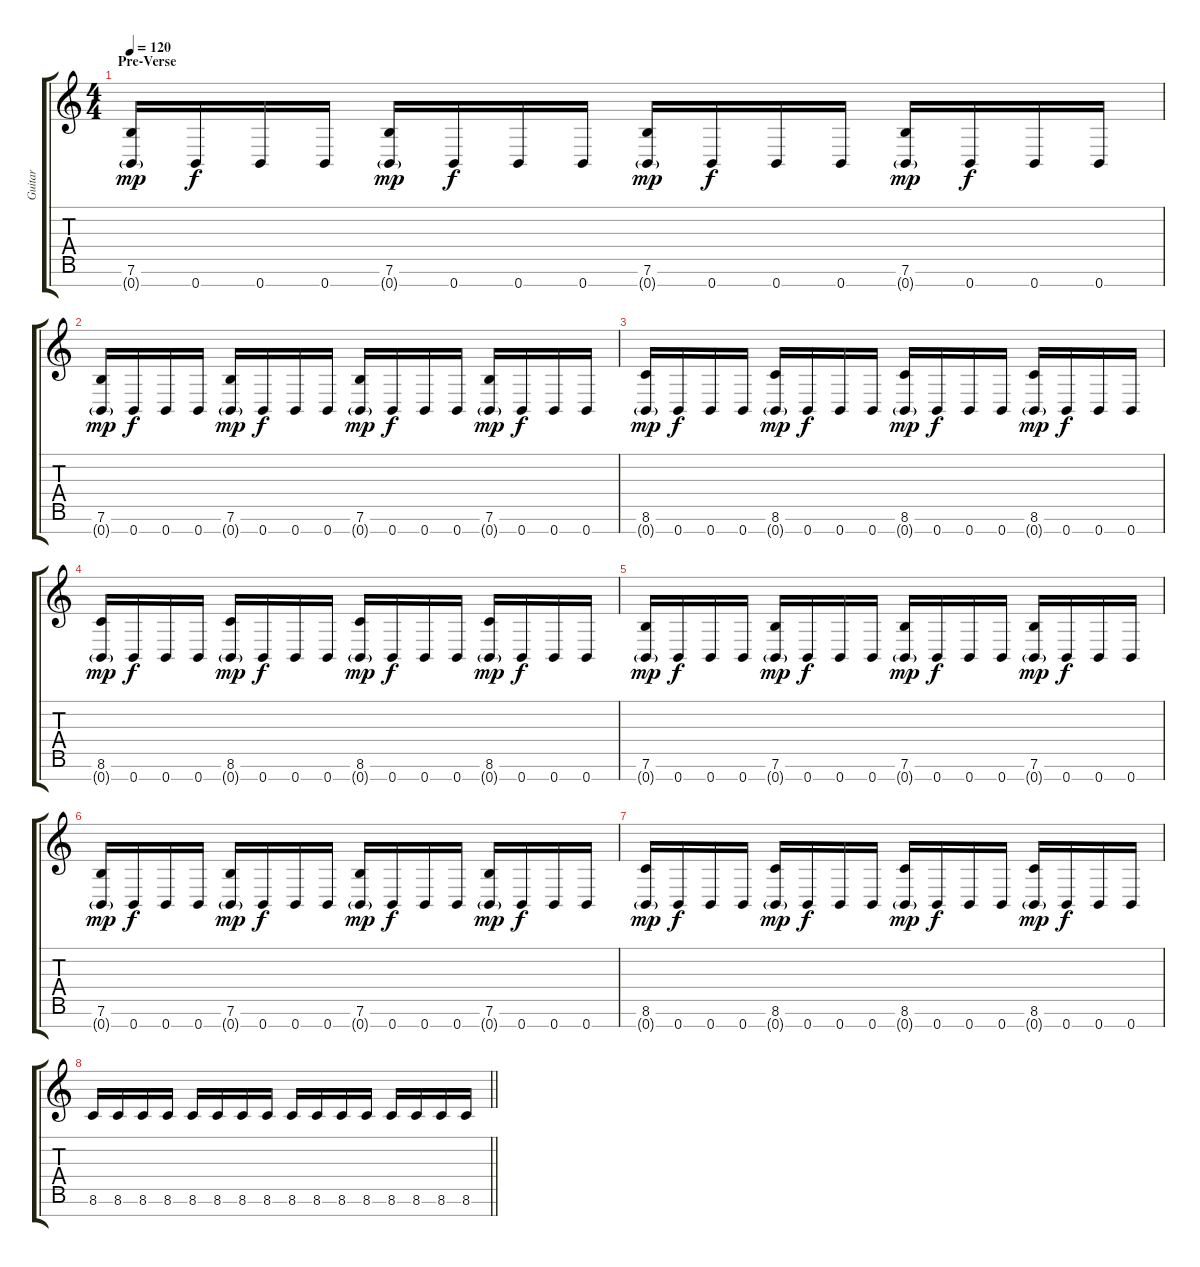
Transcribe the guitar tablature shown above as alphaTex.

\track ("Guitar" "Guitar") {instrument distortionguitar}
\staff {score tabs}
\tuning (E4 B3 G3 D3 A2 E2 B1) {hide}
\ts (4 4)
\section ("" "Pre-Verse")
\tempo 120
\clef g2
\ks c
(7.6 0.7{g}).16{dy mp} 0.7.16{dy f} 0.7.16 0.7.16 (7.6 0.7{g}).16{dy mp} 0.7.16{dy f} 0.7.16 0.7.16 (7.6 0.7{g}).16{dy mp} 0.7.16{dy f} 0.7.16 0.7.16 (7.6 0.7{g}).16{dy mp} 0.7.16{dy f} 0.7.16 0.7.16 |
(7.6 0.7{g}).16{dy mp} 0.7.16{dy f} 0.7.16 0.7.16 (7.6 0.7{g}).16{dy mp} 0.7.16{dy f} 0.7.16 0.7.16 (7.6 0.7{g}).16{dy mp} 0.7.16{dy f} 0.7.16 0.7.16 (7.6 0.7{g}).16{dy mp} 0.7.16{dy f} 0.7.16 0.7.16 |
(8.6 0.7{g}).16{dy mp} 0.7.16{dy f} 0.7.16 0.7.16 (8.6 0.7{g}).16{dy mp} 0.7.16{dy f} 0.7.16 0.7.16 (8.6 0.7{g}).16{dy mp} 0.7.16{dy f} 0.7.16 0.7.16 (8.6 0.7{g}).16{dy mp} 0.7.16{dy f} 0.7.16 0.7.16 |
(8.6 0.7{g}).16{dy mp} 0.7.16{dy f} 0.7.16 0.7.16 (8.6 0.7{g}).16{dy mp} 0.7.16{dy f} 0.7.16 0.7.16 (8.6 0.7{g}).16{dy mp} 0.7.16{dy f} 0.7.16 0.7.16 (8.6 0.7{g}).16{dy mp} 0.7.16{dy f} 0.7.16 0.7.16 |
(7.6 0.7{g}).16{dy mp} 0.7.16{dy f} 0.7.16 0.7.16 (7.6 0.7{g}).16{dy mp} 0.7.16{dy f} 0.7.16 0.7.16 (7.6 0.7{g}).16{dy mp} 0.7.16{dy f} 0.7.16 0.7.16 (7.6 0.7{g}).16{dy mp} 0.7.16{dy f} 0.7.16 0.7.16 |
(7.6 0.7{g}).16{dy mp} 0.7.16{dy f} 0.7.16 0.7.16 (7.6 0.7{g}).16{dy mp} 0.7.16{dy f} 0.7.16 0.7.16 (7.6 0.7{g}).16{dy mp} 0.7.16{dy f} 0.7.16 0.7.16 (7.6 0.7{g}).16{dy mp} 0.7.16{dy f} 0.7.16 0.7.16 |
(8.6 0.7{g}).16{dy mp} 0.7.16{dy f} 0.7.16 0.7.16 (8.6 0.7{g}).16{dy mp} 0.7.16{dy f} 0.7.16 0.7.16 (8.6 0.7{g}).16{dy mp} 0.7.16{dy f} 0.7.16 0.7.16 (8.6 0.7{g}).16{dy mp} 0.7.16{dy f} 0.7.16 0.7.16 |
\barLineRight lightlight
8.6.16 8.6.16 8.6.16 8.6.16 8.6.16 8.6.16 8.6.16 8.6.16 8.6.16 8.6.16 8.6.16 8.6.16 8.6.16 8.6.16 8.6.16 8.6.16
